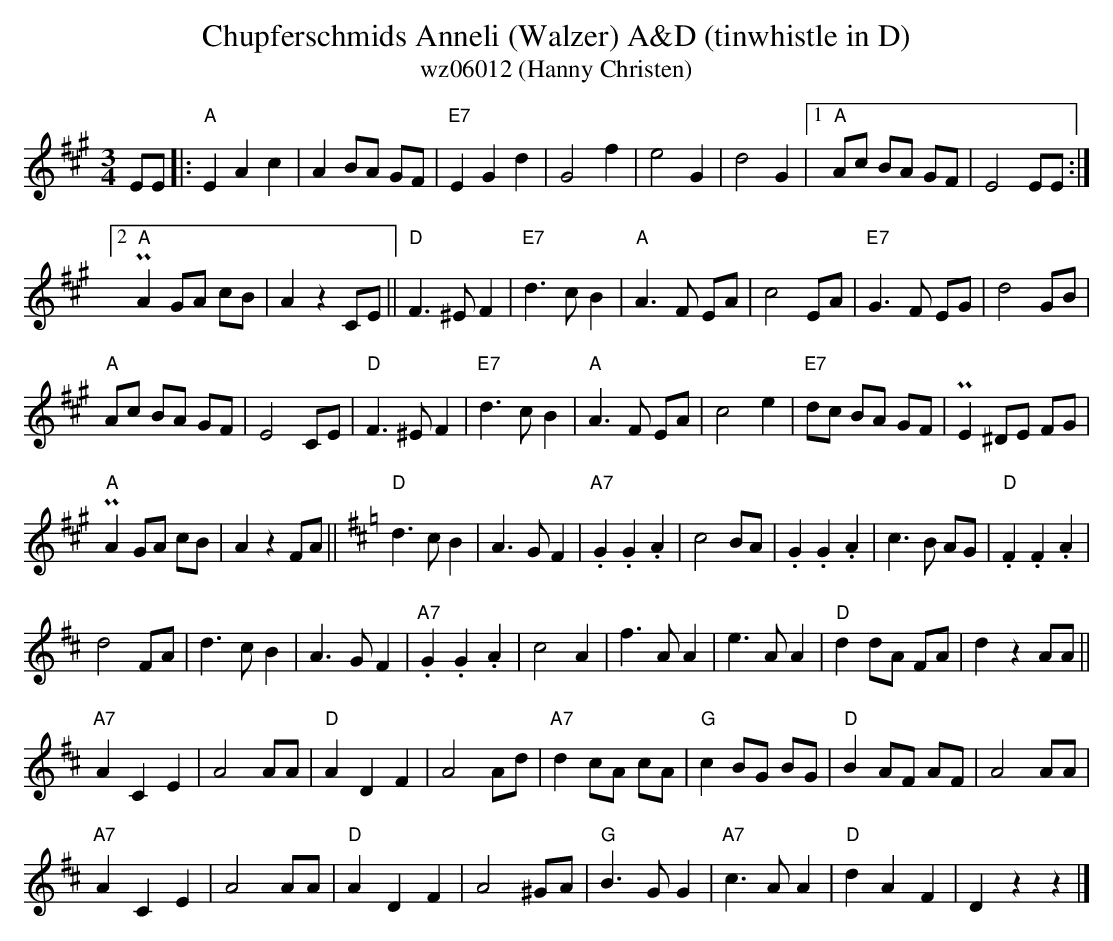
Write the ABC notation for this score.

X:1
T:Chupferschmids Anneli (Walzer) A&D (tinwhistle in D)
T:wz06012 (Hanny Christen)
M:3/4
L:1/4
K:A%%MIDI gchordon
E/2E/2 |: "A"EAc | AB/2A/2 G/2F/2 | "E7"EGd | G2f | e2G | d2G |1 "A"A/2c/2 B/2A/2 G/2F/2 | E2E/2E/2 :|2
P"A"A G/2A/2 c/2B/2 | AzC/2E/2 || "D"F>^EF | "E7"d>cB | "A"A>F E/2A/2 | c2 E/2A/2 | "E7"G>F E/2G/2 | d2G/2B/2 |
"A"A/2c/2 B/2A/2 G/2F/2 | E2C/2E/2 | "D"F>^EF | "E7"d>cB | "A"A>F E/2A/2 | c2e | "E7"d/2c/2 B/2A/2 G/2F/2 | PE ^D/2E/2 F/2G/2 |
P"A"A G/2A/2 c/2B/2 | AzF/2A/2 || [K:D] "D"d>cB | A>GF | "A7".G.G.A | c2B/2A/2 | .G.G.A | c>B A/2G/2 | "D".F.F.A |
d2F/2A/2 | d>cB | A>GF | "A7".G.G.A | c2A | f>AA | e>AA | "D"dd/2A/2 F/2A/2 | dzA/2A/2 ||
"A7"ACE | A2A/2A/2 | "D"ADF | A2A/2d/2 | "A7"d c/2A/2 c/2A/2 | "G"c B/2G/2 B/2G/2 | "D"B A/2F/2 A/2F/2 | A2A/2A/2 |
"A7"ACE | A2A/2A/2 | "D"ADF | A2 ^G/2A/2 | "G"B>GG | "A7"c>AA | "D"dAF | Dzz |]
